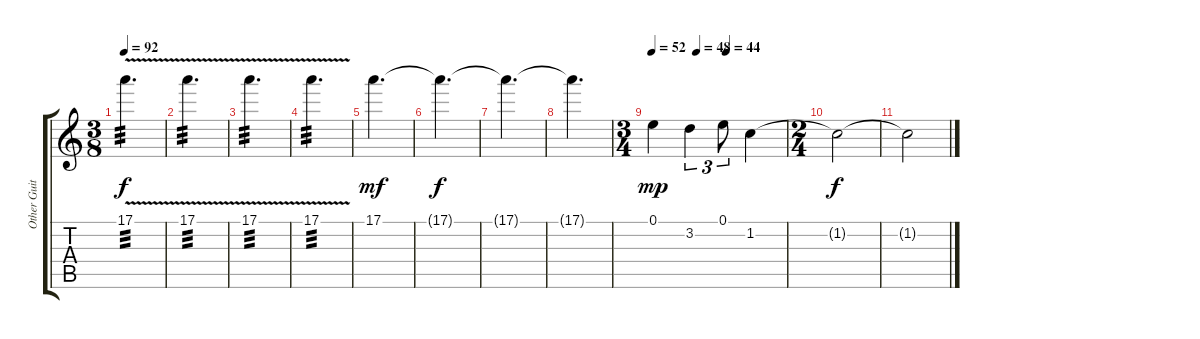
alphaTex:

\track ("Other Guitar" "Other Guit") {instrument overdrivenguitar}
\staff {score tabs}
\tuning (E4 B3 G3 D3 A2 E2) {hide}
\ts (3 8)
\tempo 92
\clef g2
\ks c
17.1{v}.4{d tp 3 dy f} |
17.1{v}.4{d tp 3} |
17.1{v}.4{d tp 3} |
17.1{v}.4{d tp 3} |
17.1.4{d dy mf} |
17.1{t}.4{d dy f} |
17.1{t}.4{d} |
17.1{t}.4{d} |
\ts (3 4)
\tempo 52
\tempo (48 0.3333333333333333)
\tempo (44 0.5555555555555556)
0.1.4{dy mp} 3.2.4{tu (3 2)} 0.1.8{tu (3 2)} 1.2.4 |
\ts (2 4)
1.2{t}.2{dy f} |
1.2{t}.2
